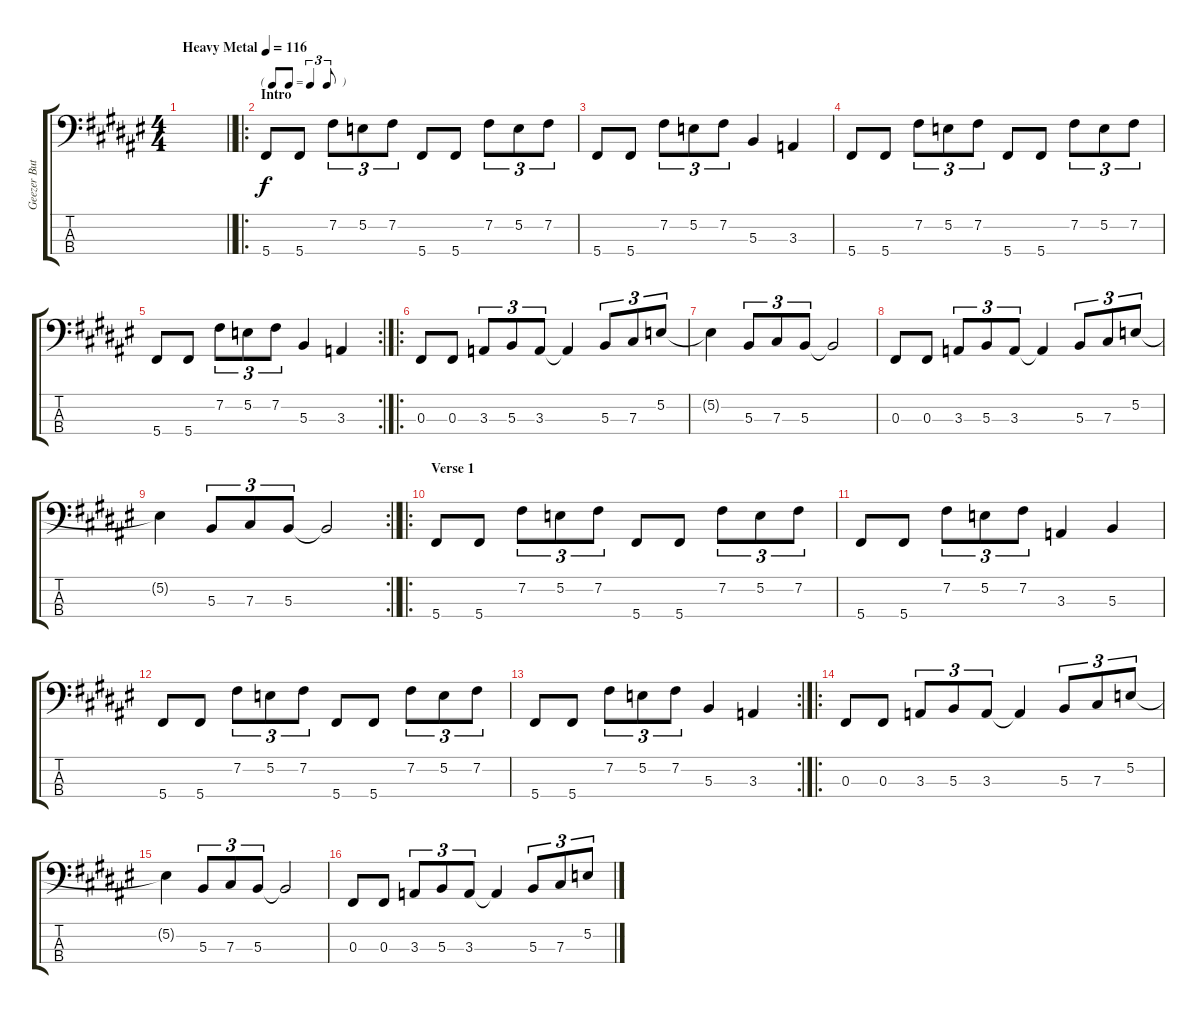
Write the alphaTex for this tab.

\track ("Geezer Butler" "Geezer But") {instrument electricbasspick}
\staff {score tabs}
\tuning (E2 B1 Gb1 Db1) {hide}
\ts (4 4)
\tempo (116 "Heavy Metal")
\clef f4
\barLineRight lightlight
\ks f#
|
\ro
\tf triplet8th
\section ("" "Intro")
5.4.8 5.4.8 7.2.8{tu (3 2)} 5.2.8{tu (3 2)} 7.2.8{tu (3 2)} 5.4.8 5.4.8 7.2.8{tu (3 2)} 5.2.8{tu (3 2)} 7.2.8{tu (3 2)} |
5.4.8 5.4.8 7.2.8{tu (3 2)} 5.2.8{tu (3 2)} 7.2.8{tu (3 2)} 5.3.4 3.3.4 |
5.4.8 5.4.8 7.2.8{tu (3 2)} 5.2.8{tu (3 2)} 7.2.8{tu (3 2)} 5.4.8 5.4.8 7.2.8{tu (3 2)} 5.2.8{tu (3 2)} 7.2.8{tu (3 2)} |
\rc 2
5.4.8 5.4.8 7.2.8{tu (3 2)} 5.2.8{tu (3 2)} 7.2.8{tu (3 2)} 5.3.4 3.3.4 |
\ro
0.3.8 0.3.8 3.3.8{tu (3 2)} 5.3.8{tu (3 2)} 3.3.8{tu (3 2)} 3.3{t}.4 5.3.8{tu (3 2)} 7.3.8{tu (3 2)} 5.2.8{tu (3 2)} |
5.2{t}.4 5.3.8{tu (3 2)} 7.3.8{tu (3 2)} 5.3.8{tu (3 2)} 5.3{t}.2 |
0.3.8 0.3.8 3.3.8{tu (3 2)} 5.3.8{tu (3 2)} 3.3.8{tu (3 2)} 3.3{t}.4 5.3.8{tu (3 2)} 7.3.8{tu (3 2)} 5.2.8{tu (3 2)} |
\rc 2
\barLineRight lightlight
5.2{t}.4 5.3.8{tu (3 2)} 7.3.8{tu (3 2)} 5.3.8{tu (3 2)} 5.3{t}.2 |
\ro
\section ("" "Verse 1")
5.4.8 5.4.8 7.2.8{tu (3 2)} 5.2.8{tu (3 2)} 7.2.8{tu (3 2)} 5.4.8 5.4.8 7.2.8{tu (3 2)} 5.2.8{tu (3 2)} 7.2.8{tu (3 2)} |
5.4.8 5.4.8 7.2.8{tu (3 2)} 5.2.8{tu (3 2)} 7.2.8{tu (3 2)} 3.3.4 5.3.4 |
5.4.8 5.4.8 7.2.8{tu (3 2)} 5.2.8{tu (3 2)} 7.2.8{tu (3 2)} 5.4.8 5.4.8 7.2.8{tu (3 2)} 5.2.8{tu (3 2)} 7.2.8{tu (3 2)} |
\rc 2
5.4.8 5.4.8 7.2.8{tu (3 2)} 5.2.8{tu (3 2)} 7.2.8{tu (3 2)} 5.3.4 3.3.4 |
\ro
0.3.8 0.3.8 3.3.8{tu (3 2)} 5.3.8{tu (3 2)} 3.3.8{tu (3 2)} 3.3{t}.4 5.3.8{tu (3 2)} 7.3.8{tu (3 2)} 5.2.8{tu (3 2)} |
5.2{t}.4 5.3.8{tu (3 2)} 7.3.8{tu (3 2)} 5.3.8{tu (3 2)} 5.3{t}.2 |
0.3.8 0.3.8 3.3.8{tu (3 2)} 5.3.8{tu (3 2)} 3.3.8{tu (3 2)} 3.3{t}.4 5.3.8{tu (3 2)} 7.3.8{tu (3 2)} 5.2.8{tu (3 2)}
